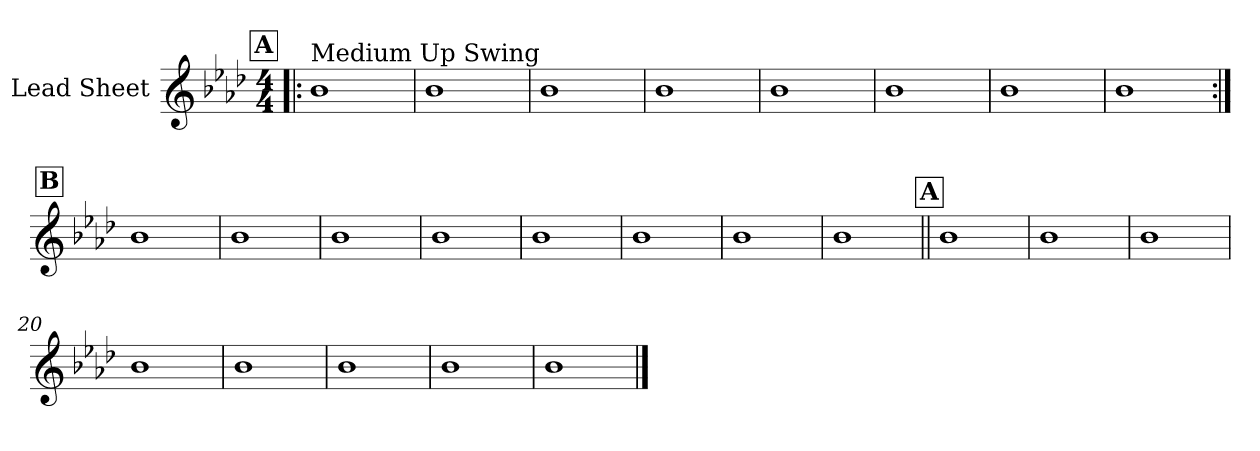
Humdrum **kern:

**kern
*part1
*staff1
*I"Lead Sheet
*clefG2
*k[b-e-a-d-]
*A-:
*M4/4
!!LO:REH:place=s1:a:fs=14:t=A
=1!|:
!LO:TX:a:t=Medium Up Swing
1b-
=2
1b-
=3
1b-
=4
1b-
!!LO:LB:g=z
=5
1b-
=6
1b-
=7
1b-
=8
1b-
!!LO:LB:g=z
!!LO:REH:place=s1:a:fs=14:t=B
=9:|!
1b-
=10
1b-
=11
1b-
=12
1b-
!!LO:LB:g=z
=13
1b-
=14
1b-
=15
1b-
=16
1b-
!!LO:LB:g=z
!!LO:REH:place=s1:a:fs=14:t=A
=17||
1b-
=18
1b-
=19
1b-
=20
1b-
!!LO:LB:g=z
=21
1b-
=22
1b-
=23
1b-
=24
1b-
==
*-
